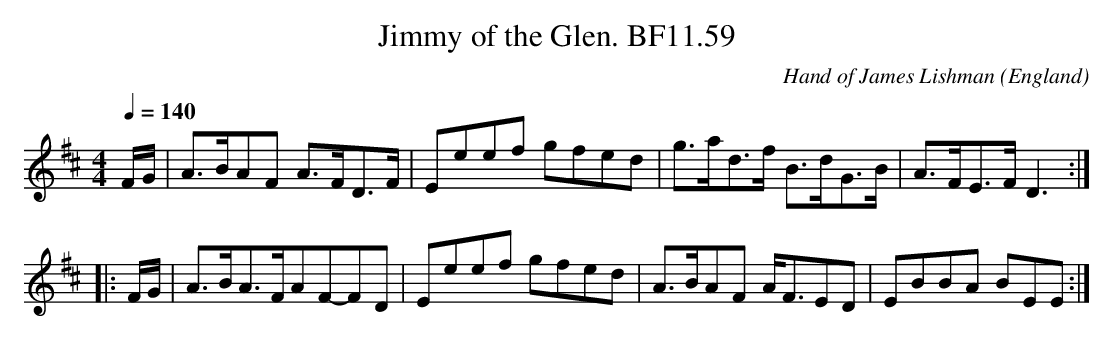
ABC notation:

X:1
T:Jimmy of the Glen. BF11.59
C:Hand of James Lishman
M:4/4
O:England
Q:1/4=140
K:D
F/G/|A>BAF A>FD>F|Eeef gfed|g>ad>f B>dG>B|A>FE>FD3:|!
|:F/G/|A>BA>FAF-FD|Eeef gfed|A>BAF A<FED|EBBA BEE:|
